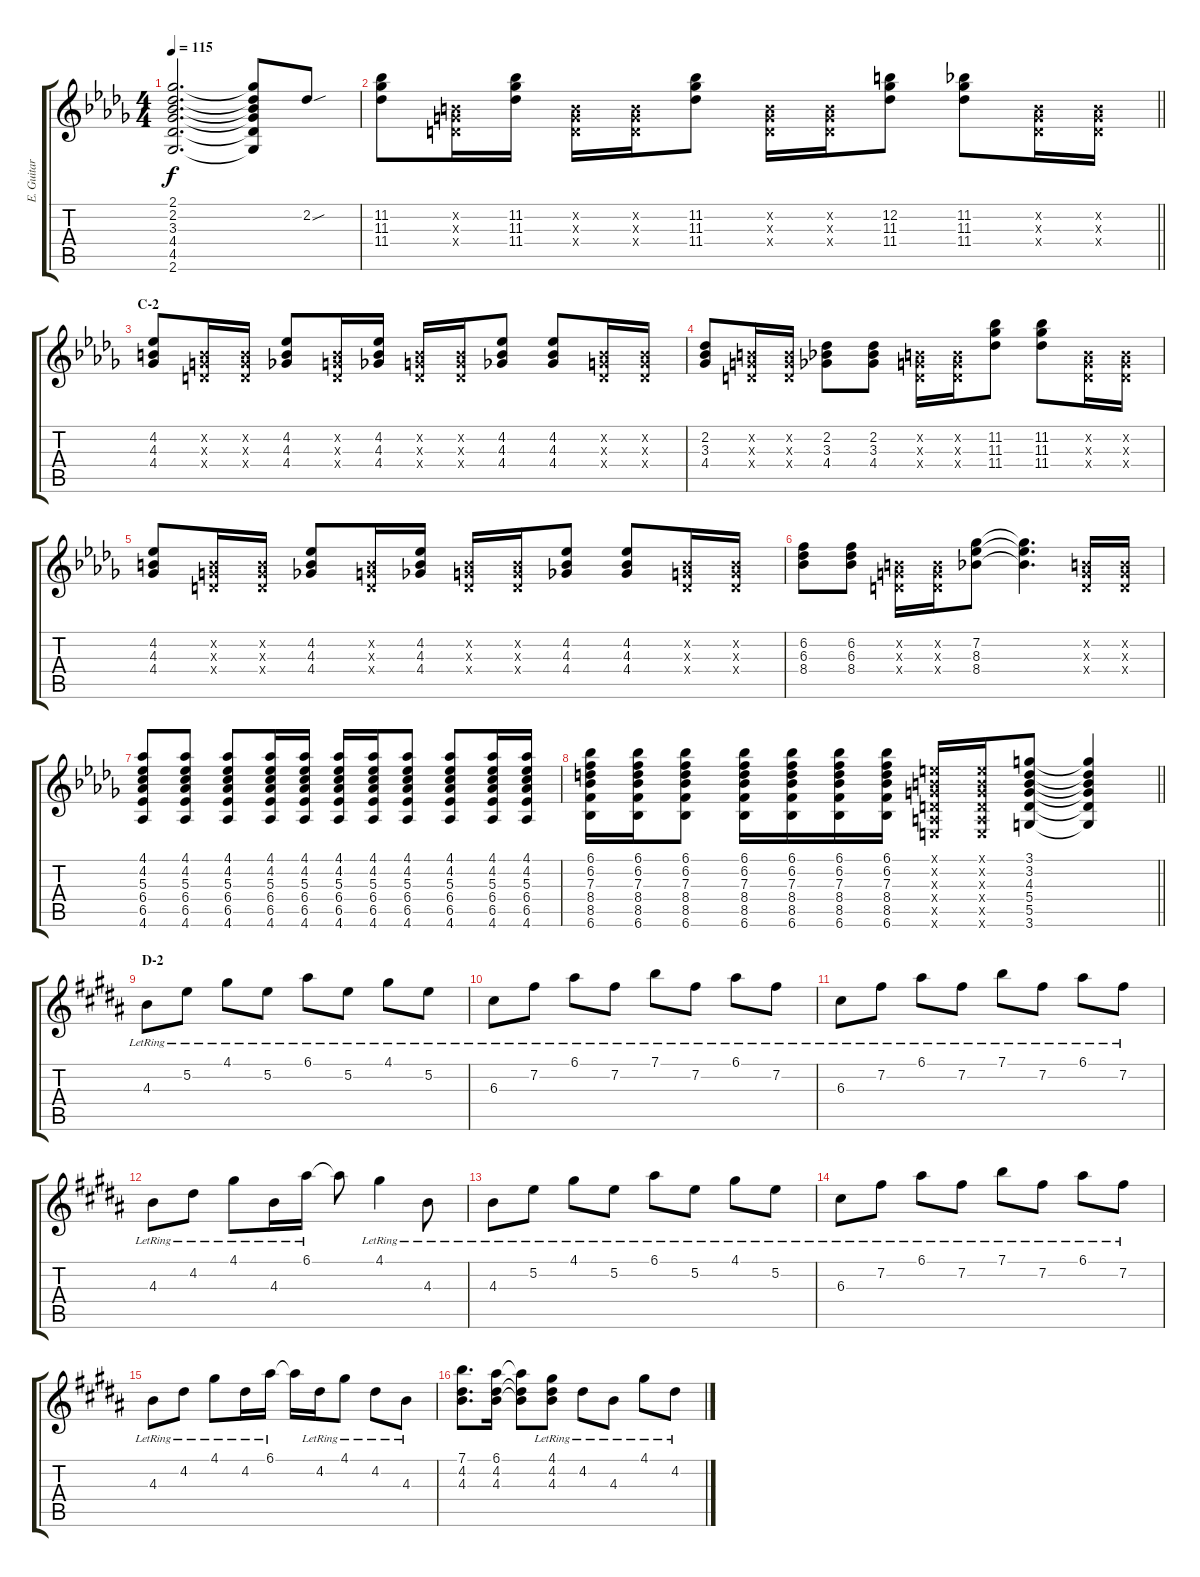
\track ("E. Guitar II" "E. Guitar ") {instrument electricguitarclean}
\staff {score tabs}
\tuning (E4 B3 G3 D3 A2 E2) {hide}
\ts (4 4)
\tempo 115
\clef g2
\ks db
(2.1 2.2 3.3 4.4 4.5 2.6).2{d dy f} (2.1{t} 2.2{t} 3.3{t} 4.4{t} 4.5{t} 2.6{t}).8 2.2{sou}.8 |
\barLineRight lightlight
(11.2 11.3 11.4).8 (0.2{x} 0.3{x} 0.4{x}).16 (11.2 11.3 11.4).16 (0.2{x} 0.3{x} 0.4{x}).16 (0.2{x} 0.3{x} 0.4{x}).16 (11.2 11.3 11.4).8 (0.2{x} 0.3{x} 0.4{x}).16 (0.2{x} 0.3{x} 0.4{x}).16 (12.2 11.3 11.4).8 (11.2 11.3 11.4).8 (0.2{x} 0.3{x} 0.4{x}).16 (0.2{x} 0.3{x} 0.4{x}).16 |
\section ("" "C-2")
(4.2 4.3 4.4).8 (0.2{x} 0.3{x} 0.4{x}).16 (0.2{x} 0.3{x} 0.4{x}).16 (4.2 4.3 4.4).8 (0.2{x} 0.3{x} 0.4{x}).16 (4.2 4.3 4.4).16 (0.2{x} 0.3{x} 0.4{x}).16 (0.2{x} 0.3{x} 0.4{x}).16 (4.2 4.3 4.4).8 (4.2 4.3 4.4).8 (0.2{x} 0.3{x} 0.4{x}).16 (0.2{x} 0.3{x} 0.4{x}).16 |
(2.2 3.3 4.4).8 (0.2{x} 0.3{x} 0.4{x}).16 (0.2{x} 0.3{x} 0.4{x}).16 (2.2 3.3 4.4).8 (2.2 3.3 4.4).8 (0.2{x} 0.3{x} 0.4{x}).16 (0.2{x} 0.3{x} 0.4{x}).16 (11.2 11.3 11.4).8 (11.2 11.3 11.4).8 (0.2{x} 0.3{x} 0.4{x}).16 (0.2{x} 0.3{x} 0.4{x}).16 |
(4.2 4.3 4.4).8 (0.2{x} 0.3{x} 0.4{x}).16 (0.2{x} 0.3{x} 0.4{x}).16 (4.2 4.3 4.4).8 (0.2{x} 0.3{x} 0.4{x}).16 (4.2 4.3 4.4).16 (0.2{x} 0.3{x} 0.4{x}).16 (0.2{x} 0.3{x} 0.4{x}).16 (4.2 4.3 4.4).8 (4.2 4.3 4.4).8 (0.2{x} 0.3{x} 0.4{x}).16 (0.2{x} 0.3{x} 0.4{x}).16 |
(6.2 6.3 8.4).8 (6.2 6.3 8.4).8 (0.2{x} 0.3{x} 0.4{x}).16 (0.2{x} 0.3{x} 0.4{x}).16 (7.2 8.3 8.4).8 (7.2{t} 8.3{t} 8.4{t}).4{d} (0.2{x} 0.3{x} 0.4{x}).16 (0.2{x} 0.3{x} 0.4{x}).16 |
(4.1 4.2 5.3 6.4 6.5 4.6).8 (4.1 4.2 5.3 6.4 6.5 4.6).8 (4.1 4.2 5.3 6.4 6.5 4.6).8 (4.1 4.2 5.3 6.4 6.5 4.6).16 (4.1 4.2 5.3 6.4 6.5 4.6).16 (4.1 4.2 5.3 6.4 6.5 4.6).16 (4.1 4.2 5.3 6.4 6.5 4.6).16 (4.1 4.2 5.3 6.4 6.5 4.6).8 (4.1 4.2 5.3 6.4 6.5 4.6).8 (4.1 4.2 5.3 6.4 6.5 4.6).16 (4.1 4.2 5.3 6.4 6.5 4.6).16 |
\barLineRight lightlight
(6.1 6.2 7.3 8.4 8.5 6.6).16 (6.1 6.2 7.3 8.4 8.5 6.6).16 (6.1 6.2 7.3 8.4 8.5 6.6).8 (6.1 6.2 7.3 8.4 8.5 6.6).16 (6.1 6.2 7.3 8.4 8.5 6.6).16 (6.1 6.2 7.3 8.4 8.5 6.6).16 (6.1 6.2 7.3 8.4 8.5 6.6).16 (0.1{x} 0.2{x} 0.3{x} 0.4{x} 0.5{x} 0.6{x}).16 (0.1{x} 0.2{x} 0.3{x} 0.4{x} 0.5{x} 0.6{x}).16 (3.1 3.2 4.3 5.4 5.5 3.6).8 (3.1{t} 3.2{t} 4.3{t} 5.4{t} 5.5{t} 3.6{t}).4 |
\section ("" "D-2")
\ks b
4.3{lr}.8 5.2{lr}.8 4.1{lr}.8 5.2{lr}.8 6.1{lr}.8 5.2{lr}.8 4.1{lr}.8 5.2{lr}.8 |
6.3{lr}.8 7.2{lr}.8 6.1{lr}.8 7.2{lr}.8 7.1{lr}.8 7.2{lr}.8 6.1{lr}.8 7.2{lr}.8 |
6.3{lr}.8 7.2{lr}.8 6.1{lr}.8 7.2{lr}.8 7.1{lr}.8 7.2{lr}.8 6.1{lr}.8 7.2{lr}.8 |
4.3{lr}.8 4.2{lr}.8 4.1{lr}.8 4.3{lr}.16 6.1{lr}.16 6.1{t}.8 4.1{lr}.4 4.3{lr}.8 |
4.3{lr}.8 5.2{lr}.8 4.1{lr}.8 5.2{lr}.8 6.1{lr}.8 5.2{lr}.8 4.1{lr}.8 5.2{lr}.8 |
6.3{lr}.8 7.2{lr}.8 6.1{lr}.8 7.2{lr}.8 7.1{lr}.8 7.2{lr}.8 6.1{lr}.8 7.2{lr}.8 |
4.3{lr}.8 4.2{lr}.8 4.1{lr}.8 4.2{lr}.16 6.1{lr}.16 6.1{t}.16 4.2{lr}.16 4.1{lr}.8 4.2{lr}.8 4.3{lr}.8 |
(7.1 4.2 4.3).8{d} (6.1 4.2 4.3).16 (6.1{t} 4.2{t} 4.3{t}).8 (4.1{lr} 4.2{lr} 4.3{lr}).8 4.2{lr}.8 4.3{lr}.8 4.1{lr}.8 4.2{lr}.8
